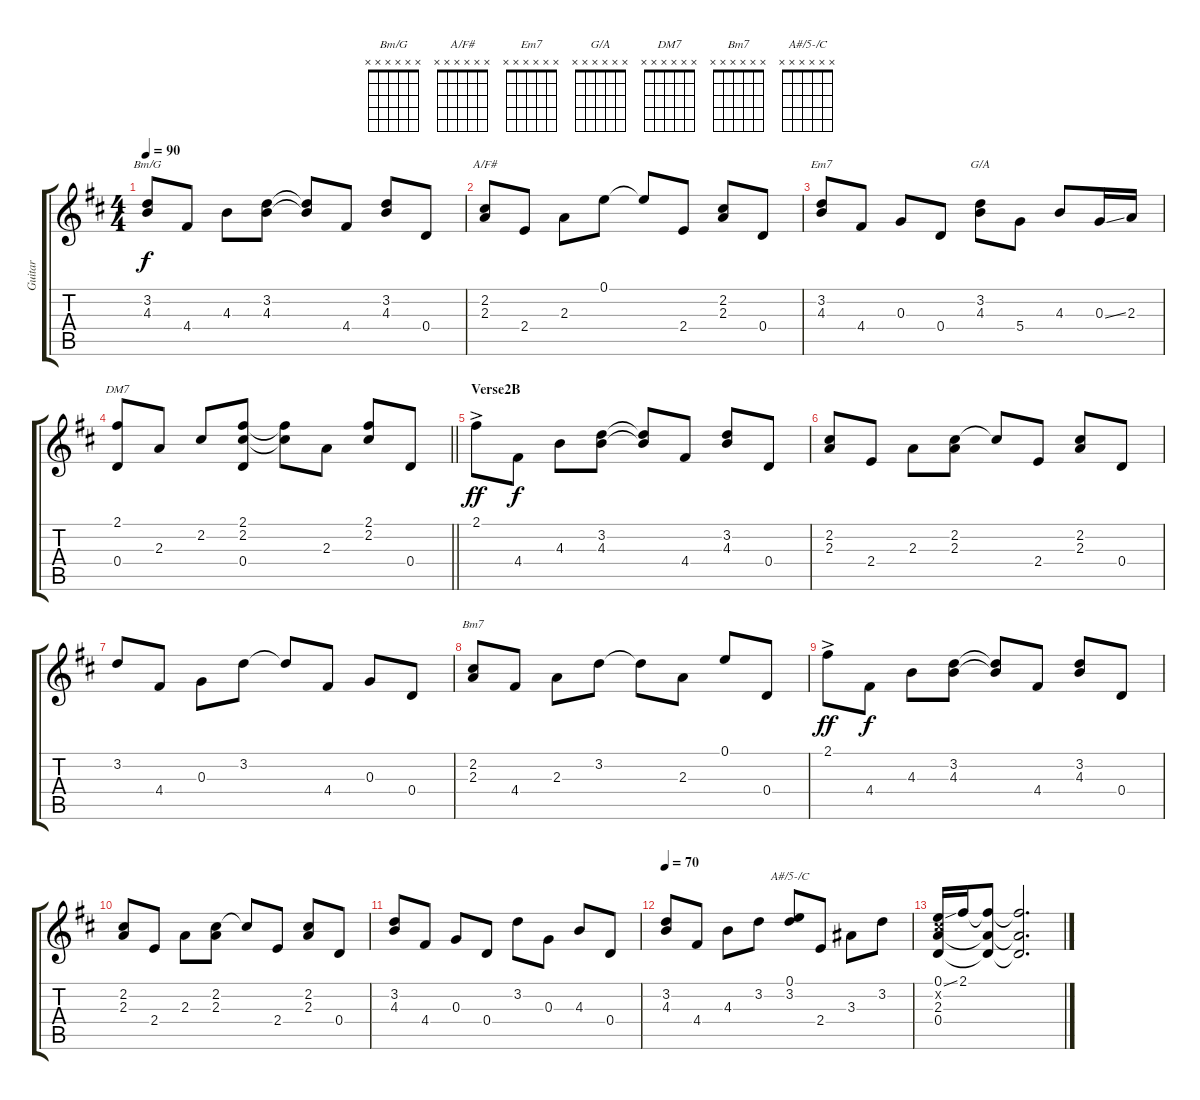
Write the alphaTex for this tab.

\track ("Guitar" "Guitar") {instrument electricguitarjazz}
\staff {score tabs}
\tuning (E4 B3 G3 D3 A2 E2) {hide}
\chord ("Bm/G" x x x x x x)
\chord ("A/F#" x x x x x x)
\chord ("Em7" x x x x x x)
\chord ("G/A" x x x x x x)
\chord ("DM7" x x x x x x)
\chord ("Bm7" x x x x x x)
\chord ("A#/5-/C" x x x x x x)
\ts (4 4)
\tempo 90
\clef g2
\ks d
(3.2 4.3).8{ch "Bm/G" dy f} 4.4.8 4.3.8 (3.2 4.3).8 (3.2{t} 4.3{t}).8 4.4.8 (3.2 4.3).8 0.4.8 |
(2.2 2.3).8{ch "A/F#"} 2.4.8 2.3.8 0.1.8 0.1{t}.8 2.4.8 (2.2 2.3).8 0.4.8 |
(3.2 4.3).8{ch "Em7"} 4.4.8 0.3.8 0.4.8 (3.2 4.3).8{ch "G/A"} 5.4.8 4.3.8 0.3{ss}.16 2.3.16 |
\barLineRight lightlight
(2.1 0.4).8{ch "DM7"} 2.3.8 2.2.8 (2.1 2.2 0.4).8 (2.1{t} 2.2{t}).8 2.3.8 (2.1 2.2).8 0.4.8 |
\section ("" "Verse2B")
2.1{ac}.8{dy ff} 4.4.8{dy f} 4.3.8 (3.2 4.3).8 (3.2{t} 4.3{t}).8 4.4.8 (3.2 4.3).8 0.4.8 |
(2.2 2.3).8 2.4.8 2.3.8 (2.2 2.3).8 2.2{t}.8 2.4.8 (2.2 2.3).8 0.4.8 |
3.2.8 4.4.8 0.3.8 3.2.8 3.2{t}.8 4.4.8 0.3.8 0.4.8 |
(2.2 2.3).8{ch "Bm7"} 4.4.8 2.3.8 3.2.8 3.2{t}.8 2.3.8 0.1.8 0.4.8 |
2.1{ac}.8{dy ff} 4.4.8{dy f} 4.3.8 (3.2 4.3).8 (3.2{t} 4.3{t}).8 4.4.8 (3.2 4.3).8 0.4.8 |
(2.2 2.3).8 2.4.8 2.3.8 (2.2 2.3).8 2.2{t}.8 2.4.8 (2.2 2.3).8 0.4.8 |
(3.2 4.3).8 4.4.8 0.3.8 0.4.8 3.2.8 0.3.8 4.3.8 0.4.8 |
\tempo 70
(3.2 4.3).8 4.4.8 4.3.8 3.2.8 (0.1 3.2).8{ch "A#/5-/C"} 2.4.8 3.3.8 3.2.8 |
(0.1{ss} 2.2{x} 2.3 0.4).16 2.1.16 (2.1{t} 2.3{t} 0.4{t}).8 (2.1{t} 2.3{t} 0.4{t}).2{d}
